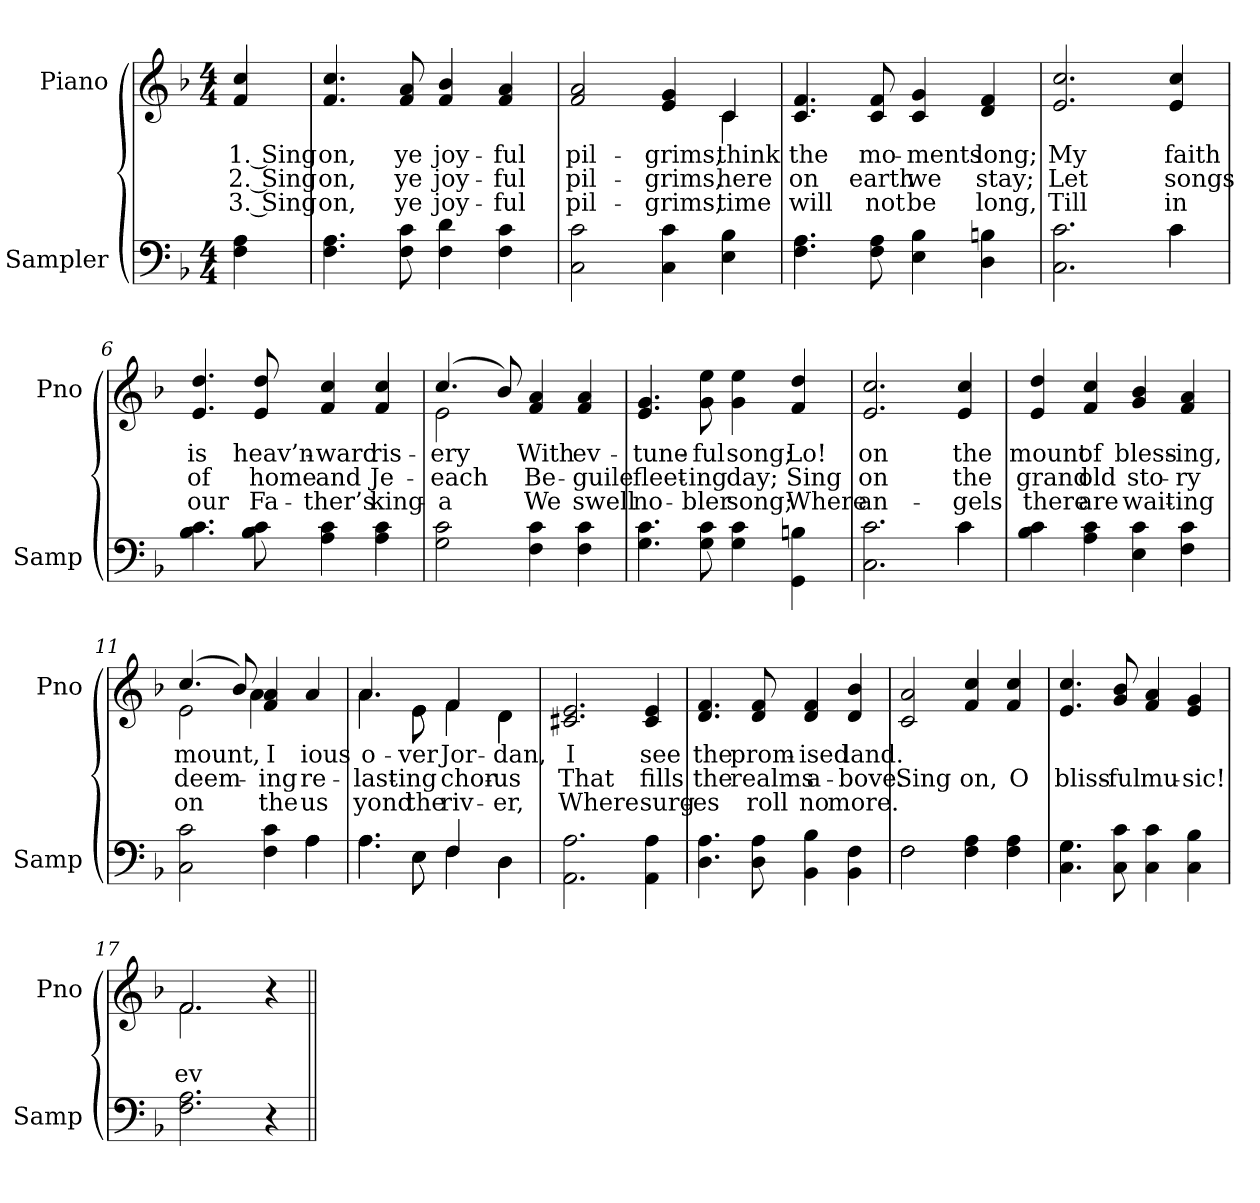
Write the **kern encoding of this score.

**kern	**kern	**text	**text	**text
*part2	*part1	*part1	*part1	*part1
*staff2	*staff1	*staff1	*staff1	*staff1
*I"Sampler	*I"Piano	*	*	*
*I'Samp	*I'Pno	*	*	*
*clefF4	*clefG2	*	*	*
*k[b-]	*k[b-]	*	*	*
*F:	*F:	*	*	*
*M4/4	*M4/4	*	*	*
=1	=1	=1	=1	=1
4F 4A	4f 4cc	1. Sing	2. Sing	3. Sing
=2	=2	=2	=2	=2
4.F 4.A	4.f 4.cc	on,	on,	on,
8F 8c	8f 8a	ye	ye	ye
4F 4d	4f 4b-	joy-	joy-	joy-
4F 4c	4f 4a	-ful	-ful	-ful
=3	=3	=3	=3	=3
*	*^	*	*	*
2C 2c	2f 2a	2.ryy	pil-	pil-	pil-
4C 4c	4e 4g	.	-grims,	-grims,	-grims,
4E 4B-	4c/	4c	think	here	time
*	*v	*v	*	*	*
=4	=4	=4	=4	=4
4.F 4.A	4.c 4.f	the	on	will
8F 8A	8c 8f	mo-	earth	not
4E 4B-	4c 4g	-ments	we	be
4D 4Bn	4d 4f	long;	stay;	long,
=5	=5	=5	=5	=5
*^	*	*	*	*
2.C 2.c	2.ryy	2.e 2.cc	My	Let	Till
4c\	4c	4e 4cc	faith	songs	in
*v	*v	*	*	*	*
=6	=6	=6	=6	=6
4.B- 4.c	4.e 4.dd	is	of	our
8B- 8c	8e 8dd	heav’n-	home	Fa-
4A 4c	4f 4cc	-ward	and	-ther’s
4A 4c	4f 4cc	ris-	Je-	king-
=7	=7	=7	=7	=7
*	*^	*	*	*
2G 2c	(4.cc/	2e	-ery	each	a
.	8b-/)	.	.	.	.
4F 4c	4f 4a	2ryy	With	Be-	We
4F 4c	4f 4a	.	ev-	-guile	swell
*	*v	*v	*	*	*
=8	=8	=8	=8	=8
4.G 4.c	4.e 4.g	tune-	fleet-	no-
8G 8c	8g 8ee	-ful	-ing	-bler
4G 4c	4g 4ee	song;	day;	song;
4GG 4Bn	4f 4dd	Lo!	Sing	Where
=9	=9	=9	=9	=9
*^	*	*	*	*
2.C 2.c	2.ryy	2.e 2.cc	on	on	an-
4c\	4c	4e 4cc	the	the	-gels
*v	*v	*	*	*	*
=10	=10	=10	=10	=10
4B- 4c	4e 4dd	mount	grand	there
4A 4c	4f 4cc	of	old	are
4E 4c	4g 4b-	bless-	sto-	wait-
4F 4c	4f 4a	-ing,	-ry	-ing
=11	=11	=11	=11	=11
*^	*^	*	*	*
2C 2c	2.ryy	(4.cc/	2e	mount,	-deem-	on
.	.	8b-/)	.	.	.	.
4F 4c	.	4f 4a	4a	I	-ing	the
4A\	4A	4a/	4ryy	-ious	re-	us
=12	=12	=12	=12	=12	=12	=12
4.A\	4.A	4.a/	4.a	o-	-last-	-yond
8E\	8E	8e\	8e	-ver	-ing	the
4F/	4F	4f/	4f	Jor-	chor-	riv-
4D\	4D	4d\	4d	-dan,	-us	-er,
*v	*v	*	*	*	*	*
*	*v	*v	*	*	*
=13	=13	=13	=13	=13
2.AA 2.A	2.c#X/ 2.e/	I	That	Where
4AA 4A	4c#/ 4e/	see	fills	surg-
=14	=14	=14	=14	=14
4.D 4.A	4.d/ 4.f/	the	the	-es
8D 8A	8d/ 8f/	prom-	realms	roll
4BB- 4B-	4d/ 4f/	-ised	a-	no
4BB- 4F	4d/ 4b-/	land.	-bove.	more.
=15	=15	=15	=15	=15
*^	*	*	*	*
2F\	2F	2c/ 2a/	.	Sing	.
4F 4A	2ryy	4f/ 4cc/	.	on,	.
4F 4A	.	4f/ 4cc/	.	O	.
*v	*v	*	*	*	*
=16	=16	=16	=16	=16
4.C 4.G	4.e/ 4.cc/	.	bliss-	.
8C 8c	8g/ 8b-/	.	-ful	.
4C 4c	4f/ 4a/	.	mu-	.
4C 4B-	4e/ 4g/	.	-sic!	.
=17	=17	=17	=17	=17
*	*^	*	*	*
2.F 2.A	2.f/	2.f	.	ev-	.
4r	4r	4ryy	.	.	.
*	*v	*v	*	*	*
=||	=||	=||	=||	=||
*-	*-	*-	*-	*-
